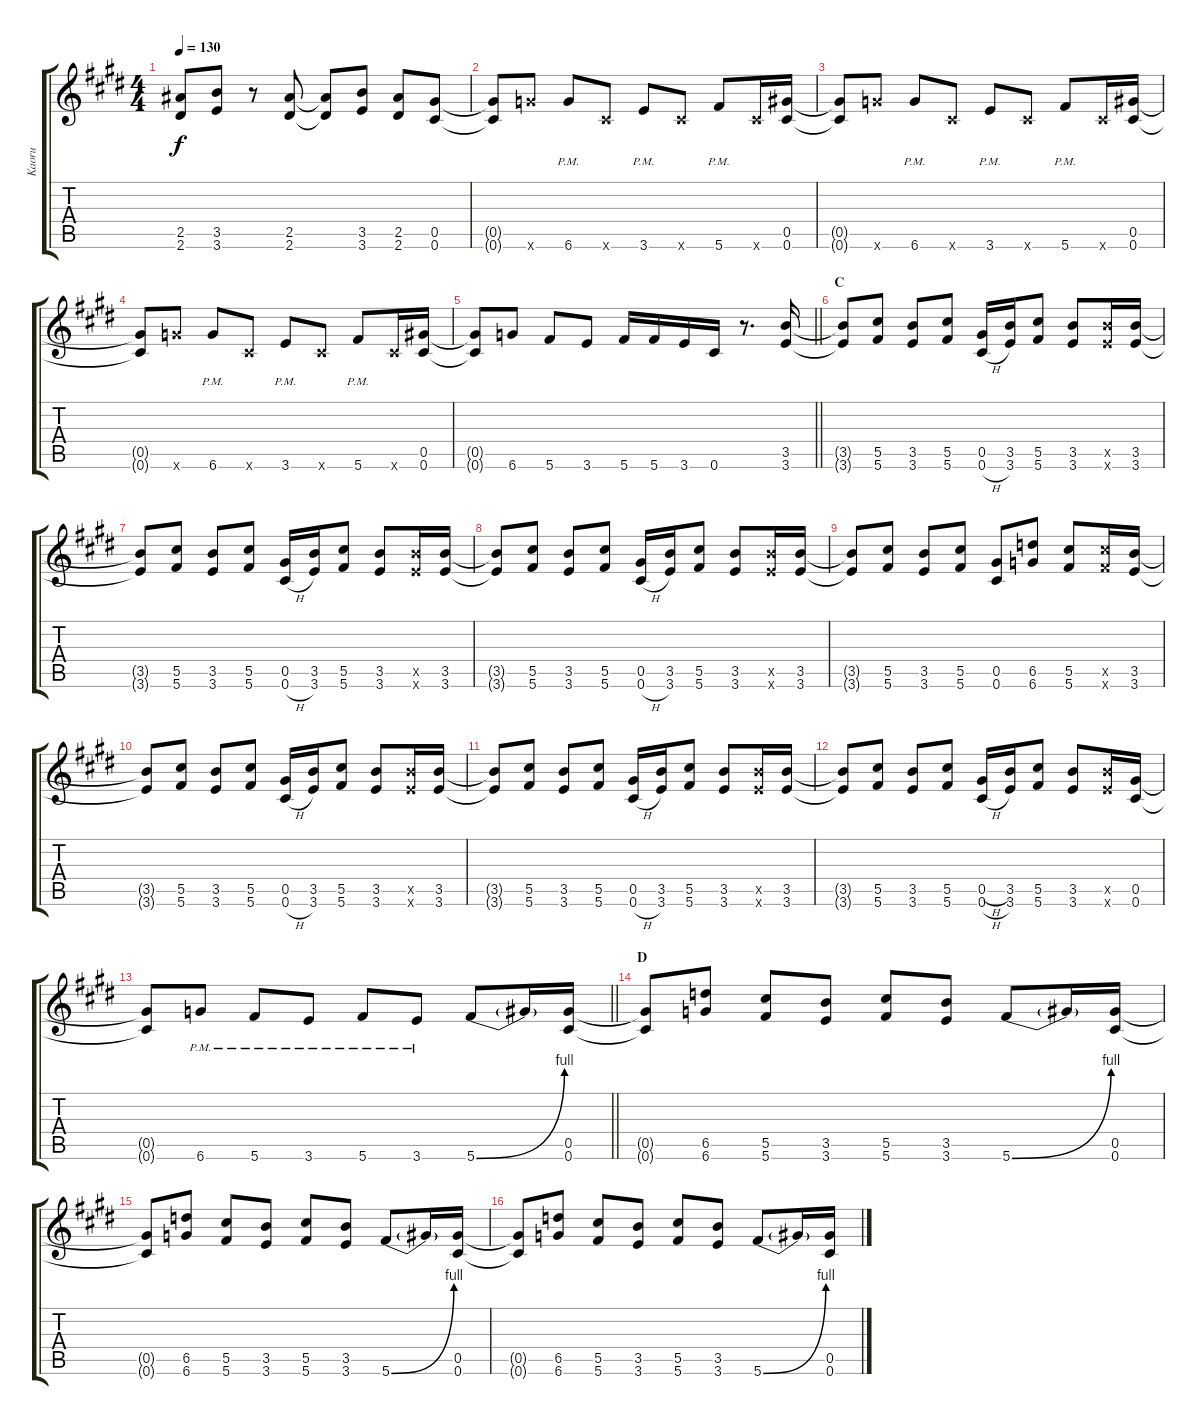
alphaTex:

\track ("Kaoru" "Kaoru") {instrument overdrivenguitar}
\staff {score tabs}
\tuning (Eb4 Bb3 Gb3 Db3 Ab2 Db2) {hide}
\ts (4 4)
\tempo 130
\clef g2
\ks c#minor
(2.5{t} 2.6{t}).8{ot 8vb dy f} (3.5 3.6).8{ot 8vb} r.8{ot 8vb} (2.5 2.6).8{ot 8vb} (2.5{t} 2.6{t}).8{ot 8vb} (3.5 3.6).8{ot 8vb} (2.5 2.6).8{ot 8vb} (0.5 0.6).8{ot 8vb} |
(0.5{t} 0.6{t}).8{ot 8vb} 6.6{x}.8{ot 8vb} 6.6{pm}.8{ot 8vb} 0.6{x}.8{ot 8vb} 3.6{pm}.8{ot 8vb} 0.6{x}.8{ot 8vb} 5.6{pm}.8{ot 8vb} 0.6{x}.16{ot 8vb} (0.5 0.6).16{ot 8vb} |
(0.5{t} 0.6{t}).8{ot 8vb} 6.6{x}.8{ot 8vb} 6.6{pm}.8{ot 8vb} 0.6{x}.8{ot 8vb} 3.6{pm}.8{ot 8vb} 0.6{x}.8{ot 8vb} 5.6{pm}.8{ot 8vb} 0.6{x}.16{ot 8vb} (0.5 0.6).16{ot 8vb} |
(0.5{t} 0.6{t}).8{ot 8vb} 6.6{x}.8{ot 8vb} 6.6{pm}.8{ot 8vb} 0.6{x}.8{ot 8vb} 3.6{pm}.8{ot 8vb} 0.6{x}.8{ot 8vb} 5.6{pm}.8{ot 8vb} 0.6{x}.16{ot 8vb} (0.5 0.6).16{ot 8vb} |
\barLineRight lightlight
(0.5{t} 0.6{t}).8{ot 8vb} 6.6.8{ot 8vb} 5.6.8{ot 8vb} 3.6.8{ot 8vb} 5.6.16{ot 8vb} 5.6.16{ot 8vb} 3.6.16{ot 8vb} 0.6.16{ot 8vb} r.8{d ot 8vb} (3.5 3.6).16{ot 8vb} |
\section ("" "C")
(3.5{t} 3.6{t}).8{ot 8vb} (5.5 5.6).8{ot 8vb} (3.5 3.6).8{ot 8vb} (5.5 5.6).8{ot 8vb} (0.5 0.6{h}).16{ot 8vb} (3.5 3.6).16{ot 8vb} (5.5 5.6).8{ot 8vb} (3.5 3.6).8{ot 8vb} (3.5{x} 3.6{x}).16{ot 8vb} (3.5 3.6).16{ot 8vb} |
(3.5{t} 3.6{t}).8{ot 8vb} (5.5 5.6).8{ot 8vb} (3.5 3.6).8{ot 8vb} (5.5 5.6).8{ot 8vb} (0.5 0.6{h}).16{ot 8vb} (3.5 3.6).16{ot 8vb} (5.5 5.6).8{ot 8vb} (3.5 3.6).8{ot 8vb} (3.5{x} 3.6{x}).16{ot 8vb} (3.5 3.6).16{ot 8vb} |
(3.5{t} 3.6{t}).8{ot 8vb} (5.5 5.6).8{ot 8vb} (3.5 3.6).8{ot 8vb} (5.5 5.6).8{ot 8vb} (0.5 0.6{h}).16{ot 8vb} (3.5 3.6).16{ot 8vb} (5.5 5.6).8{ot 8vb} (3.5 3.6).8{ot 8vb} (3.5{x} 3.6{x}).16{ot 8vb} (3.5 3.6).16{ot 8vb} |
(3.5{t} 3.6{t}).8{ot 8vb} (5.5 5.6).8{ot 8vb} (3.5 3.6).8{ot 8vb} (5.5 5.6).8{ot 8vb} (0.5 0.6).8{ot 8vb} (6.5 6.6).8{ot 8vb} (5.5 5.6).8{ot 8vb} (5.5{x} 5.6{x}).16{ot 8vb} (3.5 3.6).16{ot 8vb} |
(3.5{t} 3.6{t}).8{ot 8vb} (5.5 5.6).8{ot 8vb} (3.5 3.6).8{ot 8vb} (5.5 5.6).8{ot 8vb} (0.5 0.6{h}).16{ot 8vb} (3.5 3.6).16{ot 8vb} (5.5 5.6).8{ot 8vb} (3.5 3.6).8{ot 8vb} (3.5{x} 3.6{x}).16{ot 8vb} (3.5 3.6).16{ot 8vb} |
(3.5{t} 3.6{t}).8{ot 8vb} (5.5 5.6).8{ot 8vb} (3.5 3.6).8{ot 8vb} (5.5 5.6).8{ot 8vb} (0.5 0.6{h}).16{ot 8vb} (3.5 3.6).16{ot 8vb} (5.5 5.6).8{ot 8vb} (3.5 3.6).8{ot 8vb} (3.5{x} 3.6{x}).16{ot 8vb} (3.5 3.6).16{ot 8vb} |
(3.5{t} 3.6{t}).8{ot 8vb} (5.5 5.6).8{ot 8vb} (3.5 3.6).8{ot 8vb} (5.5 5.6).8{ot 8vb} (0.5{h} 0.6{h}).16{ot 8vb} (3.5 3.6).16{ot 8vb} (5.5 5.6).8{ot 8vb} (3.5 3.6).8{ot 8vb} (3.5{x} 3.6{x}).16{ot 8vb} (0.5 0.6).16{ot 8vb} |
\barLineRight lightlight
(0.5{t} 0.6{t}).8{ot 8vb} 6.6{pm}.8{ot 8vb} 5.6{pm}.8{ot 8vb} 3.6{pm}.8{ot 8vb} 5.6{pm}.8{ot 8vb} 3.6{pm}.8{ot 8vb} 5.6{be (bend 0 0 60 4)}.8{ot 8vb} 5.6{t}.16{ot 8vb} (0.5 0.6).16{ot 8vb} |
\section ("" "D")
(0.5{t} 0.6{t}).8{ot 8vb} (6.5 6.6).8{ot 8vb} (5.5 5.6).8{ot 8vb} (3.5 3.6).8{ot 8vb} (5.5 5.6).8{ot 8vb} (3.5 3.6).8{ot 8vb} 5.6{be (bend 0 0 60 4)}.8{ot 8vb} 5.6{t}.16{ot 8vb} (0.5 0.6).16{ot 8vb} |
(0.5{t} 0.6{t}).8{ot 8vb} (6.5 6.6).8{ot 8vb} (5.5 5.6).8{ot 8vb} (3.5 3.6).8{ot 8vb} (5.5 5.6).8{ot 8vb} (3.5 3.6).8{ot 8vb} 5.6{be (bend 0 0 60 4)}.8{ot 8vb} 5.6{t}.16{ot 8vb} (0.5 0.6).16{ot 8vb} |
(0.5{t} 0.6{t}).8{ot 8vb} (6.5 6.6).8{ot 8vb} (5.5 5.6).8{ot 8vb} (3.5 3.6).8{ot 8vb} (5.5 5.6).8{ot 8vb} (3.5 3.6).8{ot 8vb} 5.6{be (bend 0 0 60 4)}.8{ot 8vb} 5.6{t}.16{ot 8vb} (0.5 0.6).16{ot 8vb}
